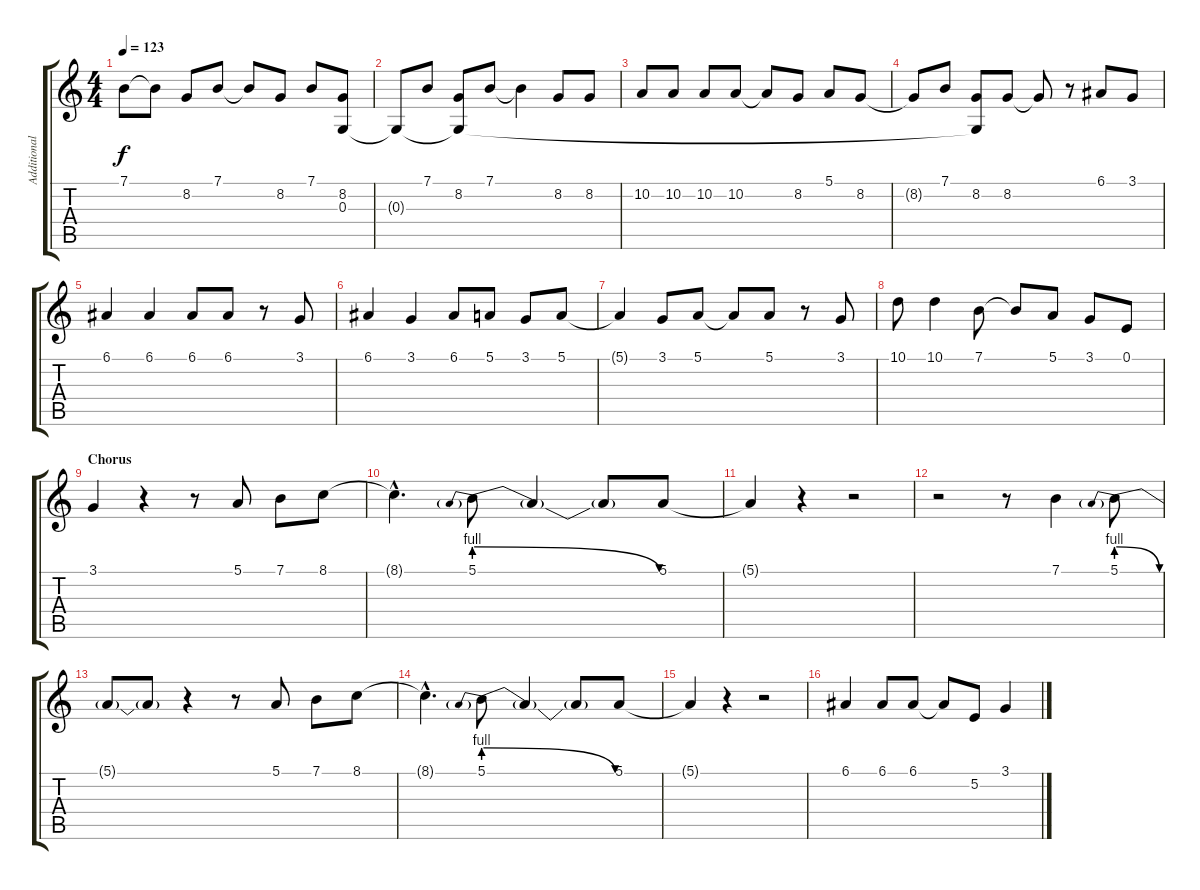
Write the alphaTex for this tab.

\track ("Additional Voice (ignore)" "Additional") {instrument viola}
\staff {score tabs}
\tuning (E4 B3 G3 D3 A2 E2) {hide}
\ts (4 4)
\tempo 123
\clef g2
\ks c
7.1.8{dy f} 7.1{t}.8 8.2.8 7.1.8 7.1{t}.8 8.2.8 7.1.8 (8.2 0.3).8 |
0.3{t}.8 7.1.8 (8.2 0.3{t}).8 7.1.8 7.1{t}.4 8.2.8 8.2.8 |
10.2.8 10.2.8 10.2.8 10.2.8 10.2{t}.8 8.2.8 5.1.8 8.2.8 |
8.2{t}.8 7.1.8 (8.2 0.3{t}).8 8.2.8 8.2{t}.8 r.8 6.1.8 3.1.8 |
6.1.4 6.1.4 6.1.8 6.1.8 r.8 3.1.8 |
6.1.4 3.1.4 6.1.8 5.1.8 3.1.8 5.1.8 |
5.1{t}.4 3.1.8 5.1.8 5.1{t}.8 5.1.8 r.8 3.1.8 |
10.1.8 10.1.4 7.1.8 7.1{t}.8 5.1.8 3.1.8 0.1.8 |
\section ("" "Chorus")
3.1.4 r.4 r.8 5.1.8 7.1.8 8.1.8 |
8.1{hac t}.4{d} 5.1{be (prebendrelease 0 4 60 0)}.8 5.1{t}.4 5.1{t}.8 5.1.8 |
5.1{t}.4 r.4 r.2 |
r.2 r.8 7.1.4 5.1{be (prebendrelease 0 4 60 0)}.8 |
5.1{t}.8 5.1{t}.8 r.4 r.8 5.1.8 7.1.8 8.1.8 |
8.1{hac t}.4{d} 5.1{be (prebendrelease 0 4 60 0)}.8 5.1{t}.4 5.1{t}.8 5.1.8 |
5.1{t}.4 r.4 r.2 |
6.1.4 6.1.8 6.1.8 6.1{t}.8 5.2.8 3.1.4
